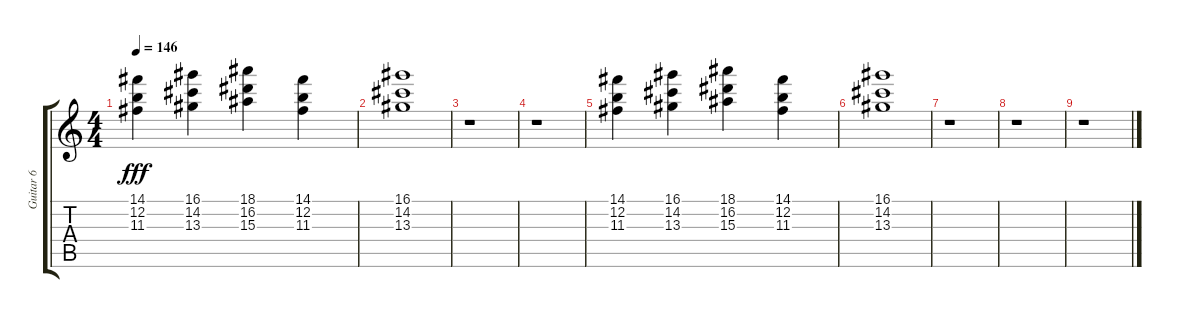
\track ("Guitar 6" "Guitar 6") {instrument electricguitarclean}
\staff {score tabs}
\tuning (E4 B3 G3 D3 A2 E2) {hide}
\ts (4 4)
\tempo 146
\clef g2
\ks c
(14.1 12.2 11.3).4{dy fff} (16.1 14.2 13.3).4 (18.1 16.2 15.3).4 (14.1 12.2 11.3).4 |
(16.1 14.2 13.3).1 |
r.1 |
r.1 |
(14.1 12.2 11.3).4 (16.1 14.2 13.3).4 (18.1 16.2 15.3).4 (14.1 12.2 11.3).4 |
(16.1 14.2 13.3).1 |
r.1 |
r.1 |
r.1
